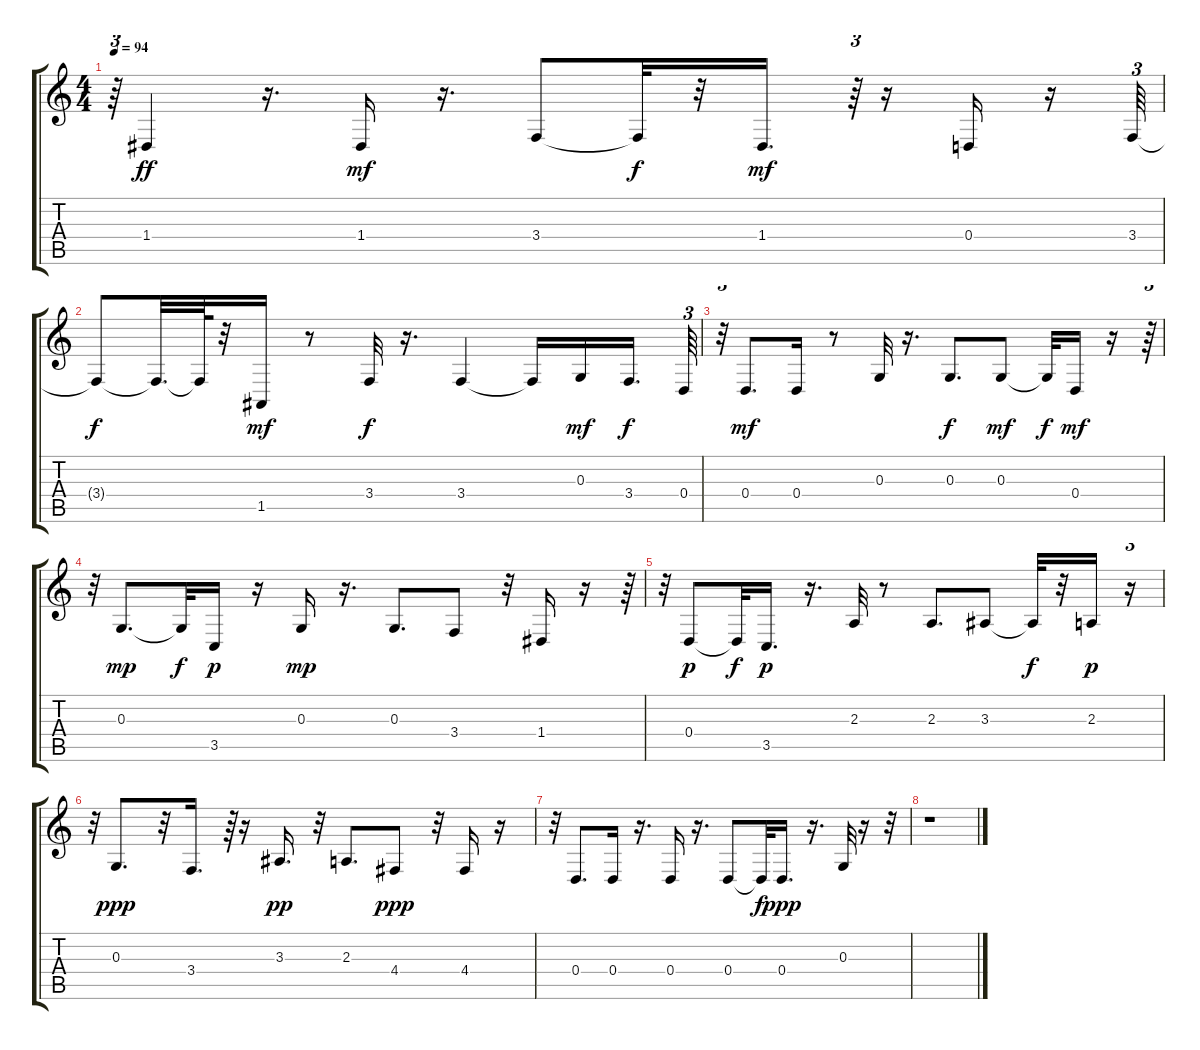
\track "" {instrument voiceoohs}
\staff {score tabs}
\tuning (E4 B3 G3 D3 A2 E2) {hide}
\ts (4 4)
\tempo 94
\clef g2
\ks c
r.64{tu (3 2) dy f} 1.4.4{dy ff} r.16{d} 1.4.16{dy mf} r.16{d} 3.4.8 3.4{t}.32{dy f} r.32 1.4.16{d dy mf} r.64{tu (3 2)} r.16 0.4.16 r.16 3.4.64{tu (3 2)} |
3.4{t}.8{dy f} 3.4{t}.32{d} 3.4{t}.64 r.32 1.5.16{dy mf} r.8 3.4.32{dy f} r.16{d} 3.4.4 3.4{t}.16 0.3.16{dy mf} 3.4.16{d dy f} 0.4.64{tu (3 2)} |
r.32{tu (3 2)} 0.4.8{d dy mf} 0.4.16 r.8 0.3.32 r.16{d} 0.3.8{d dy f} 0.3.8{dy mf} 0.3{t}.32{dy f} 0.4.16{dy mf} r.16 r.64{tu (3 2)} |
r.32{tu (3 2)} 0.3.8{d dy mp} 0.3{t}.32{dy f} 3.5.16{dy p} r.16 0.3.16{dy mp} r.16{d} 0.3.8{d} 3.4.8 r.32 1.4.16 r.16 r.64{tu (3 2)} |
r.32{tu (3 2)} 0.4.8{dy p} 0.4{t}.32{dy f} 3.5.16{d dy p} r.16{d} 2.3.32 r.8 2.3.8{d} 3.3.8 3.3{t}.32{dy f} r.32 2.3.16{dy p} r.16{tu (3 2)} |
r.32{tu (3 2)} 0.3.8{d dy ppp} r.32 3.4.16{d} r.64{tu (3 2)} r.16 3.3.16{d dy pp} r.32 2.3.8{d} 4.4.8{dy ppp} r.32 4.4.16 r.16 |
r.32 0.4.8{d} 0.4.16 r.16{d} 0.4.16 r.16{d} 0.4.8 0.4{t}.32{dy f} 0.4.16{d dy ppp} r.16{d} 0.3.32 r.16 r.32 |
r.1
